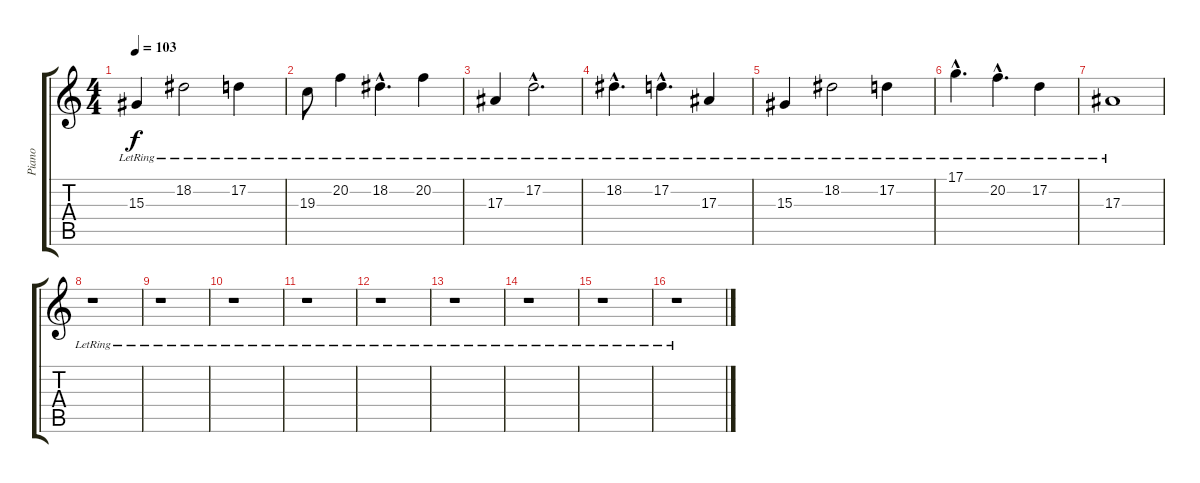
\track ("Piano" "Piano") {instrument electricgrandpiano}
\staff {score tabs}
\tuning (D4 A3 F3 C3 G2 D2) {hide}
\ts (4 4)
\tempo 103
\clef g2
\ks c
15.3{lr}.4{dy f} 18.2{lr}.2 17.2{lr}.4 |
19.3{lr}.8 20.2{lr}.4 18.2{hac lr}.4{d} 20.2{lr}.4 |
17.3{lr}.4 17.2{hac lr}.2{d} |
18.2{hac lr}.4{d} 17.2{hac lr}.4{d} 17.3{lr}.4 |
15.3{lr}.4 18.2{lr}.2 17.2{lr}.4 |
17.1{hac lr}.4{d} 20.2{hac lr}.4{d} 17.2{lr}.4 |
17.3{lr}.1 |
r.1 |
r.1 |
r.1 |
r.1 |
r.1 |
r.1 |
r.1 |
r.1 |
r.1
